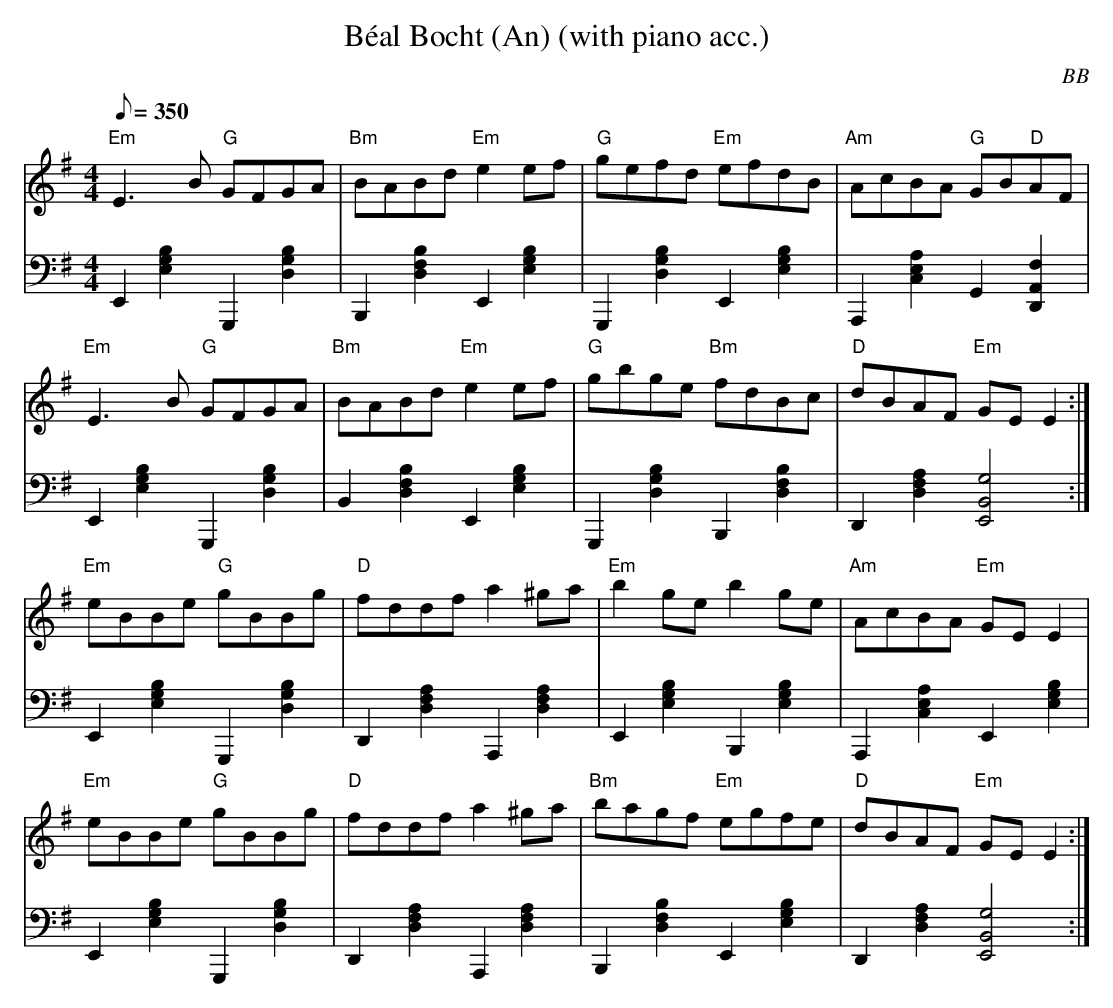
X:1
T: Béal Bocht (An) (with piano acc.)
C: BB
Q: 1/8=350
M: 4/4
L: 1/8
V: 1 program 1 73 %flute
V: 2 volume=70 clef=bass m=D program 1 01
K: Em
[V:1] "Em"E3 B "G"GFGA | "Bm"BABd "Em"e2 ef | "G"gefd "Em"efdB | "Am"AcBA "G"GB"D"AF |
[V:2] E,2[E2B2G2]G,,2[G2B2D2]|B,,2[F2B2D2]E,2[E2B2G2]|G,,2[G2B2D2]E,2[E2B2G2] |\
A,,2[E2C2A2][G,2][D,2A,2F2]|
[V:1] "Em"E3 B "G"GFGA | "Bm"BABd "Em"e2 ef | "G"gbge "Bm"fdBc | "D"dBAF "Em"GE E2 :|
[V:2] E,2 [E2B2G2]G,,2[G2B2D2]|B,2[F2B2D2]E,2[E2B2G2]|G,,2[G2B2D2]B,,2[F2B2D2]|\
D,2[A2F2D2][B,4E,4G4]:|
[V:1] "Em"eBBe "G"gBBg | "D"fddf a2 ^ga | "Em"b2 ge b2 ge | "Am"AcBA "Em"GE E2 |
[V:2] E,2[E2B2G2]G,,2[G2B2D2]|D,2[A2F2D2]A,,2[A2F2D2]|E,2[E2B2G2]B,,2[E2G2B2]|\
A,,2[E2C2A2]E,2[E2B2G2]|
[V:1] "Em"eBBe "G"gBBg | "D"fddf a2 ^ga | "Bm"bagf "Em"egfe | "D"dBAF "Em"GE E2 :|
[V:2] E,2[E2B2G2]G,,2[G2B2D2]|D,2[A2F2D2]A,,2[A2F2D2]|B,,2[F2B2D2]E,2[E2B2G2]|\
D,2[A2F2D2][B,4E,4G4] :|
